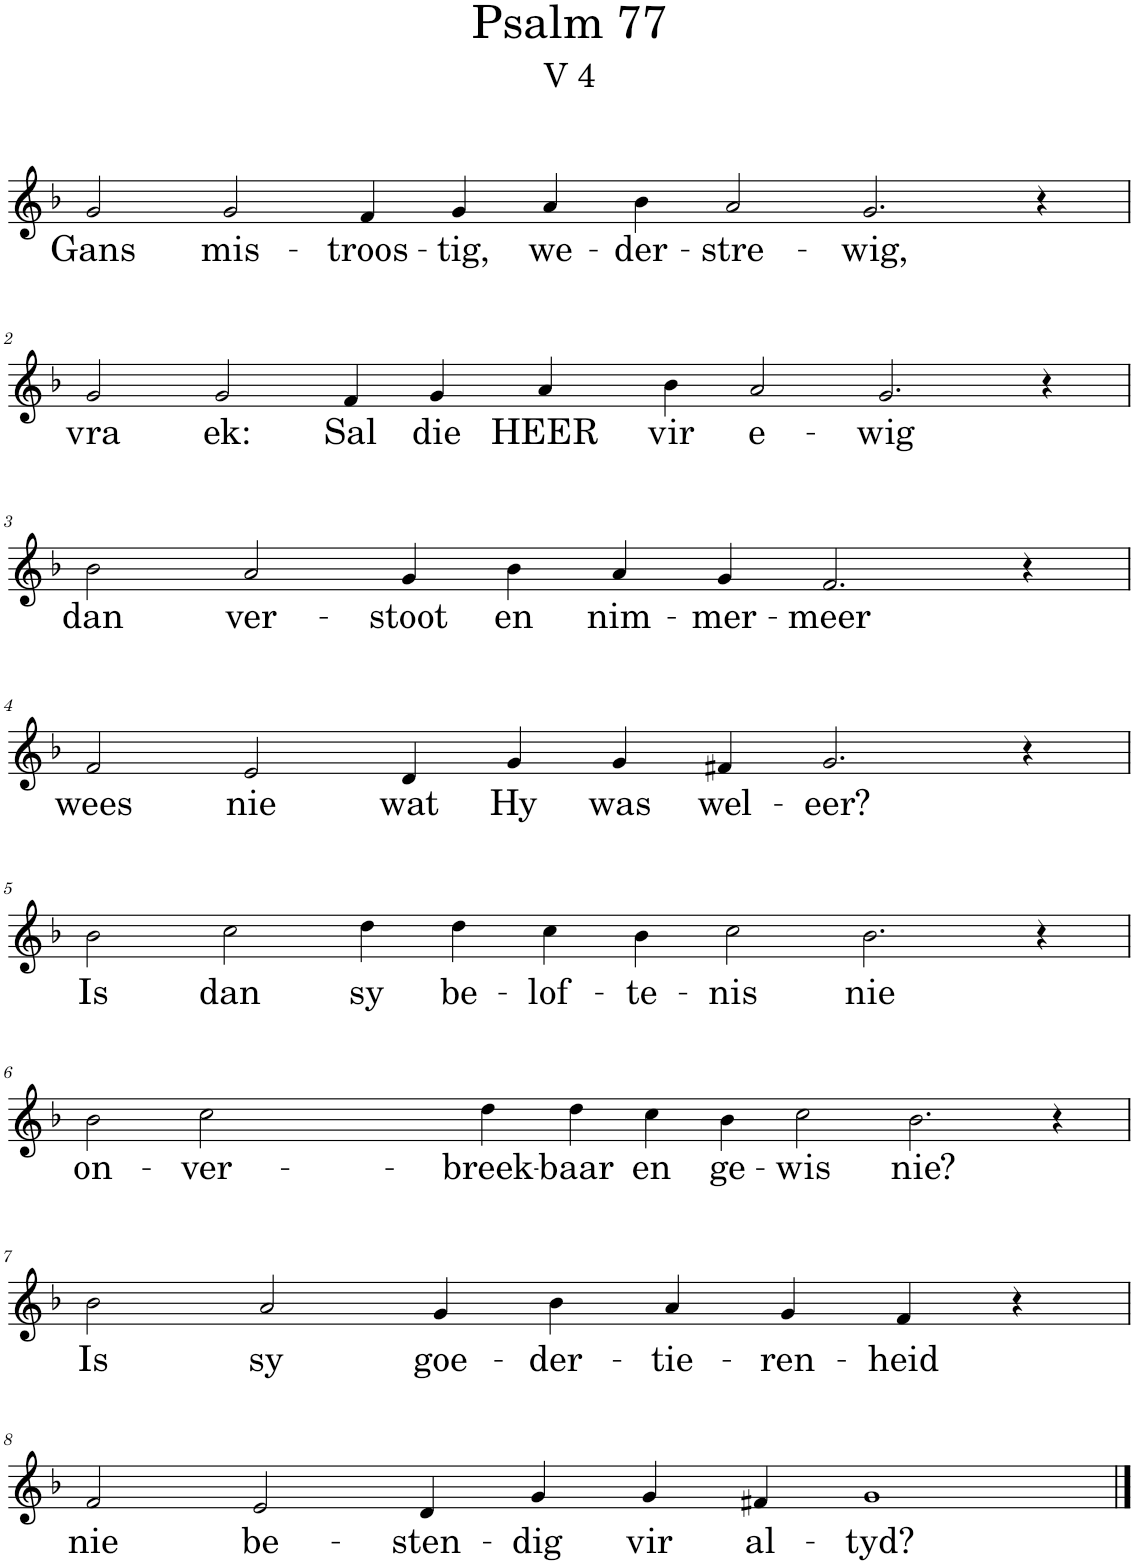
**kern	**text
*part1	*part1
*staff1	*staff1
*I"Pipe Organ	*
*I'Org.	*
*clefG2	*
*k[b-]	*
*M14/4	*
=1	=1
!	!LO:LY:b
2g/	Gans
!	!LO:LY:b
2g/	mis-
!	!LO:LY:b
4f/	-troos-
!	!LO:LY:b
4g/	-tig,
!	!LO:LY:b
4a/	we-
!	!LO:LY:b
4b-\	-der-
!	!LO:LY:b
2a/	-stre-
!	!LO:LY:b
2.g/	-wig,
4r	.
!!LO:LB:g=z
=2	=2
!	!LO:LY:b
2g/	vra
!	!LO:LY:b
2g/	ek:
!	!LO:LY:b
4f/	Sal
!	!LO:LY:b
4g/	die
!	!LO:LY:b
4a/	HEER
!	!LO:LY:b
4b-\	vir
!	!LO:LY:b
2a/	e-
!	!LO:LY:b
2.g/	-wig
4r	.
!!LO:LB:g=z
=3	=3
*M12/4	*
!	!LO:LY:b
2b-\	dan
!	!LO:LY:b
2a/	ver-
!	!LO:LY:b
4g/	-stoot
!	!LO:LY:b
4b-\	en
!	!LO:LY:b
4a/	nim-
!	!LO:LY:b
4g/	-mer-
!	!LO:LY:b
2.f/	-meer
4r	.
!!LO:LB:g=z
=4	=4
!	!LO:LY:b
2f/	wees
!	!LO:LY:b
2e/	nie
!	!LO:LY:b
4d/	wat
!	!LO:LY:b
4g/	Hy
!	!LO:LY:b
4g/	was
!	!LO:LY:b
4f#X/	wel-
!	!LO:LY:b
2.g/	-eer?
4r	.
!!LO:LB:g=z
=5	=5
*M14/4	*
!	!LO:LY:b
2b-\	Is
!	!LO:LY:b
2cc\	dan
!	!LO:LY:b
4dd\	sy
!	!LO:LY:b
4dd\	be-
!	!LO:LY:b
4cc\	-lof-
!	!LO:LY:b
4b-\	-te-
!	!LO:LY:b
2cc\	-nis
!	!LO:LY:b
2.b-\	nie
4r	.
!!LO:LB:g=z
=6	=6
!	!LO:LY:b
2b-\	on-
!	!LO:LY:b
2cc\	-ver-
!	!LO:LY:b
4dd\	-breek-
!	!LO:LY:b
4dd\	-baar
!	!LO:LY:b
4cc\	en
!	!LO:LY:b
4b-\	ge-
!	!LO:LY:b
2cc\	-wis
!	!LO:LY:b
2.b-\	nie?
4r	.
!!LO:LB:g=z
=7	=7
*M12/4	*
!	!LO:LY:b
2b-\	Is
!	!LO:LY:b
2a/	sy
!	!LO:LY:b
4g/	goe-
!	!LO:LY:b
4b-\	-der-
!	!LO:LY:b
4a/	-tie-
!	!LO:LY:b
4g/	-ren-
!	!LO:LY:b
4f/	-heid
4r	.
!!LO:LB:g=z
=8	=8
*M14/4	*
!	!LO:LY:b
2f/	nie
!	!LO:LY:b
2e/	be-
!	!LO:LY:b
4d/	-sten-
!	!LO:LY:b
4g/	-dig
!	!LO:LY:b
4g/	vir
!	!LO:LY:b
4f#X/	al-
!	!LO:LY:b
1g	-tyd?
==	==
*-	*-
